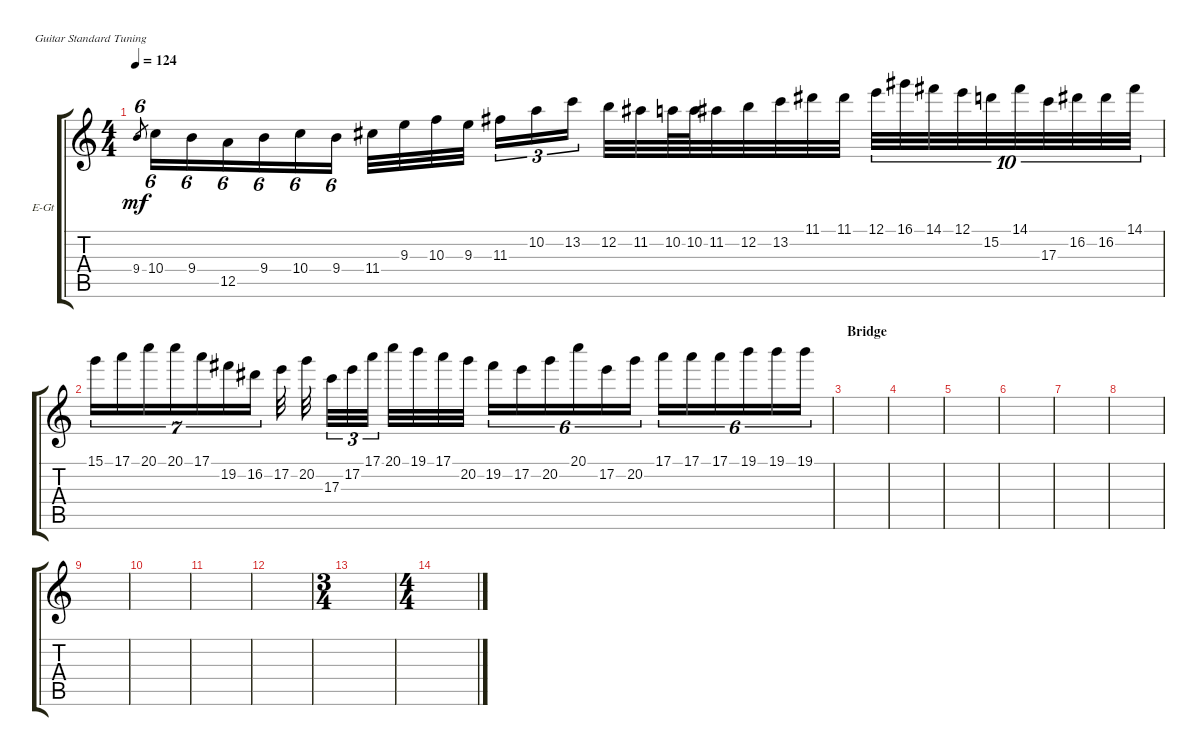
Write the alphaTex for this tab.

\defaultSystemsLayout 4
\bracketExtendMode groupsimilarinstruments
\firstSystemTrackNameOrientation horizontal
\otherSystemsTrackNameOrientation horizontal
\track ("VINNIE VINCENT SOLO" "E-Gt") {solo instrument distortionguitar}
\staff {score tabs}
\tuning (E4 B3 G3 D3 A2 E2)
\ts (4 4)
\tempo 124
\clef g2
\ks c
9.4.8{tu (6 4) gr dy mf} 10.4.16{tu (6 4)} 9.4.16{tu (6 4)} 12.5.16{tu (6 4)} 9.4.16{tu (6 4)} 10.4.16{tu (6 4)} 9.4.16{tu (6 4)} 11.4.32 9.3.32 10.3.32 9.3.32 11.3.16{tu (3 2)} 10.2.16{tu (3 2)} 13.2.16{tu (3 2)} 12.2.32 11.2.32 10.2.64 10.2.64 11.2.32 12.2.32 13.2.32 11.1.32 11.1.32 12.1.32{tu (10 8)} 16.1.32{tu (10 8)} 14.1.32{tu (10 8)} 12.1.32{tu (10 8)} 15.2.32{tu (10 8)} 14.1.32{tu (10 8)} 17.3.32{tu (10 8)} 16.2.32{tu (10 8)} 16.2.32{tu (10 8)} 14.1.32{tu (10 8)} |
15.1.16{tu (7 4)} 17.1.16{tu (7 4)} 20.1.16{tu (7 4)} 20.1.16{tu (7 4)} 17.1.16{tu (7 4)} 19.2.16{tu (7 4)} 16.2.16{tu (7 4)} 17.2.32 20.2.32 17.3.32{tu (3 2)} 17.2.32{tu (3 2)} 17.1.32{tu (3 2)} 20.1.32 19.1.32 17.1.32 20.2.32 19.2.16{tu (6 4)} 17.2.16{tu (6 4)} 20.2.16{tu (6 4)} 20.1.16{tu (6 4)} 17.2.16{tu (6 4)} 20.2.16{tu (6 4)} 17.1.16{tu (6 4)} 17.1.16{tu (6 4)} 17.1.16{tu (6 4)} 19.1.16{tu (6 4)} 19.1.16{tu (6 4)} 19.1.16{tu (6 4)} |
\section ("" "Bridge")
|
|
|
|
|
|
|
|
|
|
\ts (3 4)
|
\ts (4 4)
